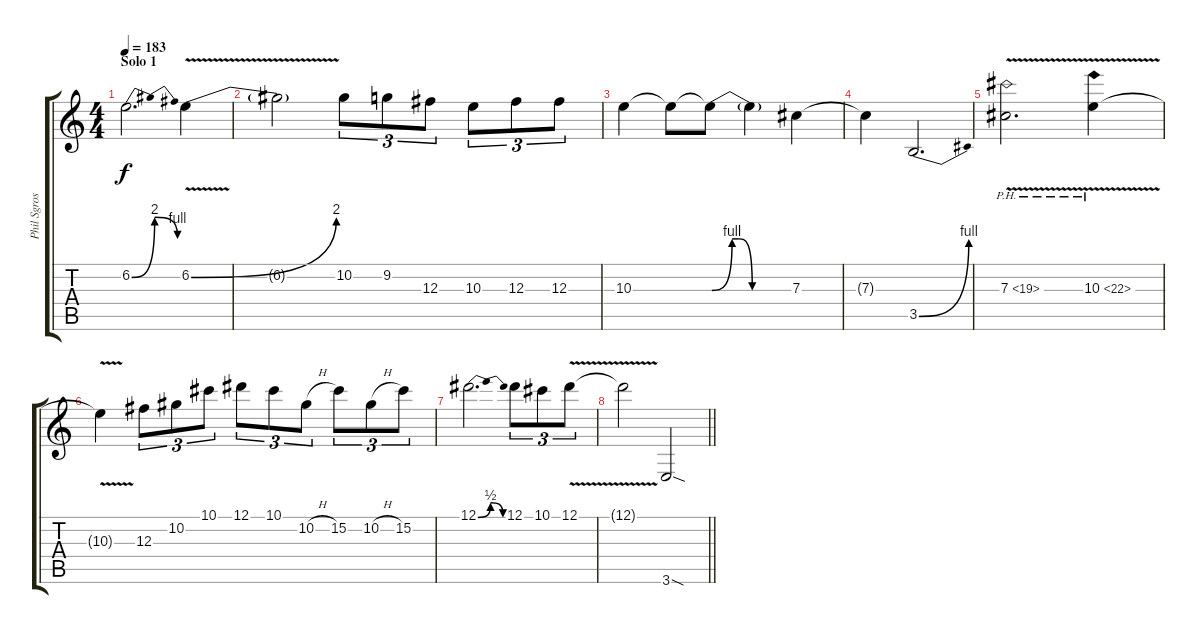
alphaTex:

\track ("Phil Sgrosso" "Phil Sgros") {instrument distortionguitar}
\staff {score tabs}
\tuning (Eb4 Bb3 Gb3 Db3 Ab2 Db2) {hide}
\ts (4 4)
\section ("" "Solo 1")
\tempo 183
\clef g2
\ks c
6.2{be (bendrelease 0 0 30 8 55 8 60 4)}.2{d dy f volume 15 balance 8} 6.2{be (bend 0 0 60 8) v}.4 |
6.2{t}.2 10.2.8{tu (3 2)} 9.2.8{tu (3 2)} 12.3.8{tu (3 2)} 10.3.8{tu (3 2)} 12.3.8{tu (3 2)} 12.3.8{tu (3 2)} |
10.3.4 10.3{t}.8 10.3{be (custom 0 0 15 4 20 4 30 0 60 0) t}.8 10.3{t}.4 7.3.4 |
7.3{t}.4 3.5{be (bend 0 0 60 4)}.2{d} |
7.3{ph 12 v}.2{d} 10.3{ph 12 v}.4 |
10.3{t}.4 12.3.8{tu (3 2)} 10.2.8{tu (3 2)} 10.1.8{tu (3 2)} 12.1.8{tu (3 2)} 10.1.8{tu (3 2)} 10.2{h}.8{tu (3 2)} 15.2.8{tu (3 2)} 10.2{h}.8{tu (3 2)} 15.2.8{tu (3 2)} |
12.1{be (bendrelease 0 0 15 2 39 2 60 0)}.2{d} 12.1.8{tu (3 2)} 10.1.8{tu (3 2)} 12.1{v}.8{tu (3 2)} |
\barLineRight lightlight
12.1{t}.2 3.6{sod}.2
